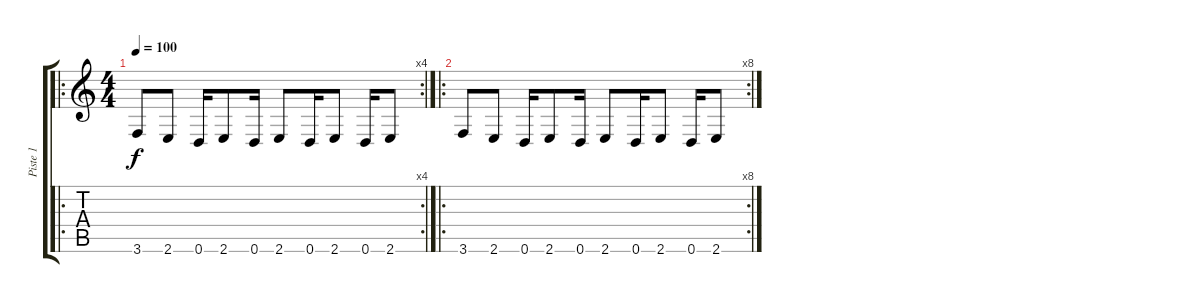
\track ("Piste 1" "Piste 1") {instrument distortionguitar}
\staff {score tabs}
\tuning (E4 B3 G3 D3 A2 D2) {hide}
\ro
\rc 4
\ts (4 4)
\tempo 100
\clef g2
\ks c
3.6.8{dy f instrument distortionguitar} 2.6.8 0.6.16 2.6.8 0.6.16 2.6.8 0.6.16 2.6.8 0.6.16 2.6.8 |
\ro
\rc 8
3.6.8 2.6.8 0.6.16 2.6.8 0.6.16 2.6.8 0.6.16 2.6.8 0.6.16 2.6.8
